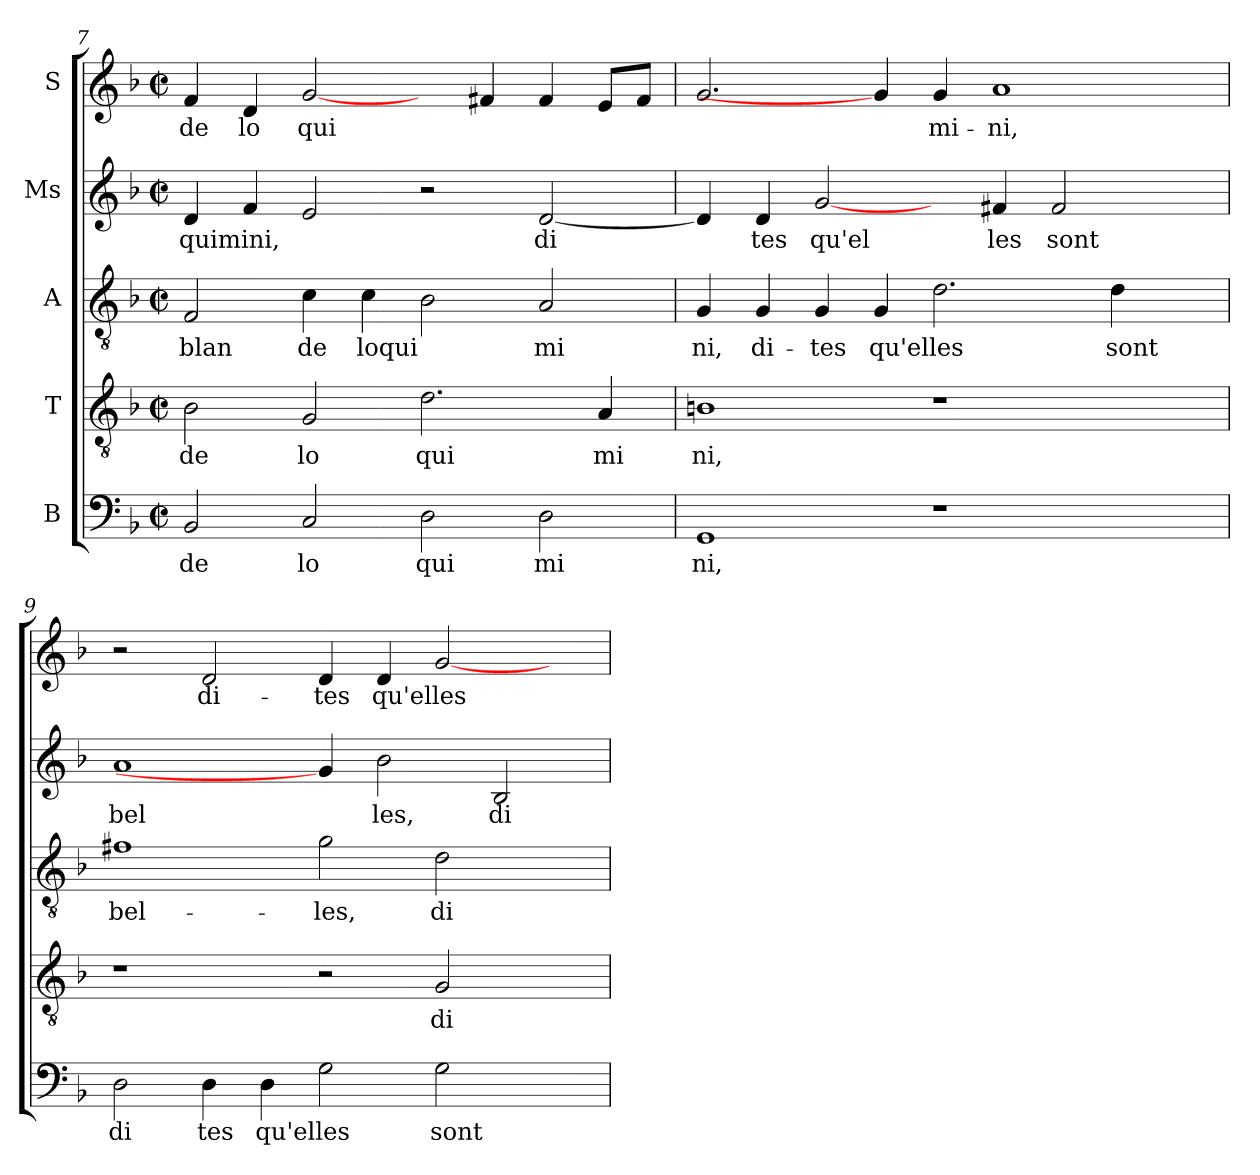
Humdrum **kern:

**kern	**text	**kern	**text	**kern	**text	**kern	**text	**kern	**text
*part5	*part5	*part4	*part4	*part3	*part3	*part2	*part2	*part1	*part1
*staff5	*staff5	*staff4	*staff4	*staff3	*staff3	*staff2	*staff2	*staff1	*staff1
*I"B	*	*I"T	*	*I"A	*	*I"Ms	*	*I"S	*
*clefF4	*	*clefGv2	*	*clefGv2	*	*clefG2	*	*clefG2	*
*k[b-]	*	*k[b-]	*	*k[b-]	*	*k[b-]	*	*k[b-]	*
*F:	*	*F:	*	*F:	*	*F:	*	*F:	*
*M2/2	*	*M2/2	*	*M2/2	*	*M2/2	*	*M2/2	*
*met(c|)	*	*met(c|)	*	*met(c|)	*	*met(c|)	*	*met(c|)	*
=7	=7	=7	=7	=7	=7	=7	=7	=7	=7
!	!LO:LY:b:cj	!	!LO:LY:b:cj	!	!LO:LY:b:cj	!	!LO:LY:b	!	!LO:LY:b:cj
2BB-/	de	2B-\	de	2F/	blan	4d/	quimini,	4f/	de
!	!	!	!	!	!	!	!	!	!LO:LY:b:cj
.	.	.	.	.	.	4f/	.	4d/	lo
!	!LO:LY:b:cj	!	!LO:LY:b:cj	!	!LO:LY:b:cj	!	!	!	!LO:LY:b
2C/	lo	2G/	lo	4c\	de	2e/	.	[2g/	qui
!	!	!	!	!	!LO:LY:b	!	!	!	!
.	.	.	.	4c\	loqui	.	.	.	.
!	!LO:LY:b:cj	!	!LO:LY:b:cj	!	!	!	!	!	!
2D\	qui	2.d\	qui	2B-\	.	2r	.	4ryy	.
.	.	.	.	.	.	.	.	4f#/	.
!	!LO:LY:b:cj	!	!	!	!LO:LY:b:cj	!	!LO:LY:b:cj	!	!
2D\	mi	.	.	2A/	mi	[>2d/	di	4f#/	.
!	!	!	!LO:LY:b:cj	!	!	!	!	!	!
.	.	4A/	mi	.	.	.	.	8e/L	.
.	.	.	.	.	.	.	.	8f#/J	.
!!LO:LB:g=z
=8	=8	=8	=8	=8	=8	=8	=8	=8	=8
!	!LO:LY:b:cj	!	!LO:LY:b:cj	!	!LO:LY:b:cj	!	!	!	!
1GG	ni,	1Bn	ni,	4G/	ni,	4d/]	.	2.g/	.
!	!	!	!	!	!LO:LY:b:cj	!	!LO:LY:b:cj	!	!
.	.	.	.	4G/	di-	4d/	tes	.	.
!	!	!	!	!	!LO:LY:b:cj	!	!LO:LY:b:cj	!	!
.	.	.	.	4G/	-tes	[2g/	qu'el	.	.
!	!	!	!	!	!LO:LY:b:cj	!	!	!	!
.	.	.	.	4G/	qu'elles	.	.	4g/]	.
!	!	!	!	!	!	!	!	!	!LO:LY:b:cj
1r	.	1r	.	2.d\	.	4ryy	.	4g/	mi-
!	!	!	!	!	!	!	!LO:LY:b:cj	!	!LO:LY:b:cj
.	.	.	.	.	.	4f#X/	les	1a	-ni,
!	!	!	!	!	!	!	!LO:LY:b:cj	!	!
.	.	.	.	.	.	2f#/	sont	.	.
!	!	!	!	!	!LO:LY:b:cj	!	!	!	!
.	.	.	.	4d\	sont	.	.	.	.
4ryy	.	4ryy	.	4ryy	.	4ryy	.	.	.
=9	=9	=9	=9	=9	=9	=9	=9	=9	=9
!	!LO:LY:b:cj	!	!	!	!LO:LY:b:cj	!	!LO:LY:b:cj	!	!
2D\	di	1r	.	1f#X	bel-	1a	bel	2r	.
!	!LO:LY:b:cj	!	!	!	!	!	!	!	!LO:LY:b:cj
4D\	tes	.	.	.	.	.	.	2d/	di-
!	!LO:LY:b:cj	!	!	!	!	!	!	!	!
4D\	qu'elles	.	.	.	.	.	.	.	.
!	!	!	!	!	!LO:LY:b:cj	!	!	!	!LO:LY:b:cj
2G\	.	2r	.	2g\	-les,	4g/]	.	4d/	-tes
!	!	!	!	!	!	!	!LO:LY:b:cj	!	!LO:LY:b:cj
.	.	.	.	.	.	2b-\	les,	4d/	qu'elles
!	!LO:LY:b:cj	!	!LO:LY:b:cj	!	!LO:LY:b:cj	!	!	!	!
2G\	sont	2G/	di	2d\	di-	.	.	[<2g/	.
!	!	!	!	!	!	!	!LO:LY:b:cj	!	!
.	.	.	.	.	.	2B-/	di	.	.
4ryy	.	4ryy	.	4ryy	.	.	.	4ryy	.
=	=	=	=	=	=	=	=	=	=
*-	*-	*-	*-	*-	*-	*-	*-	*-	*-
